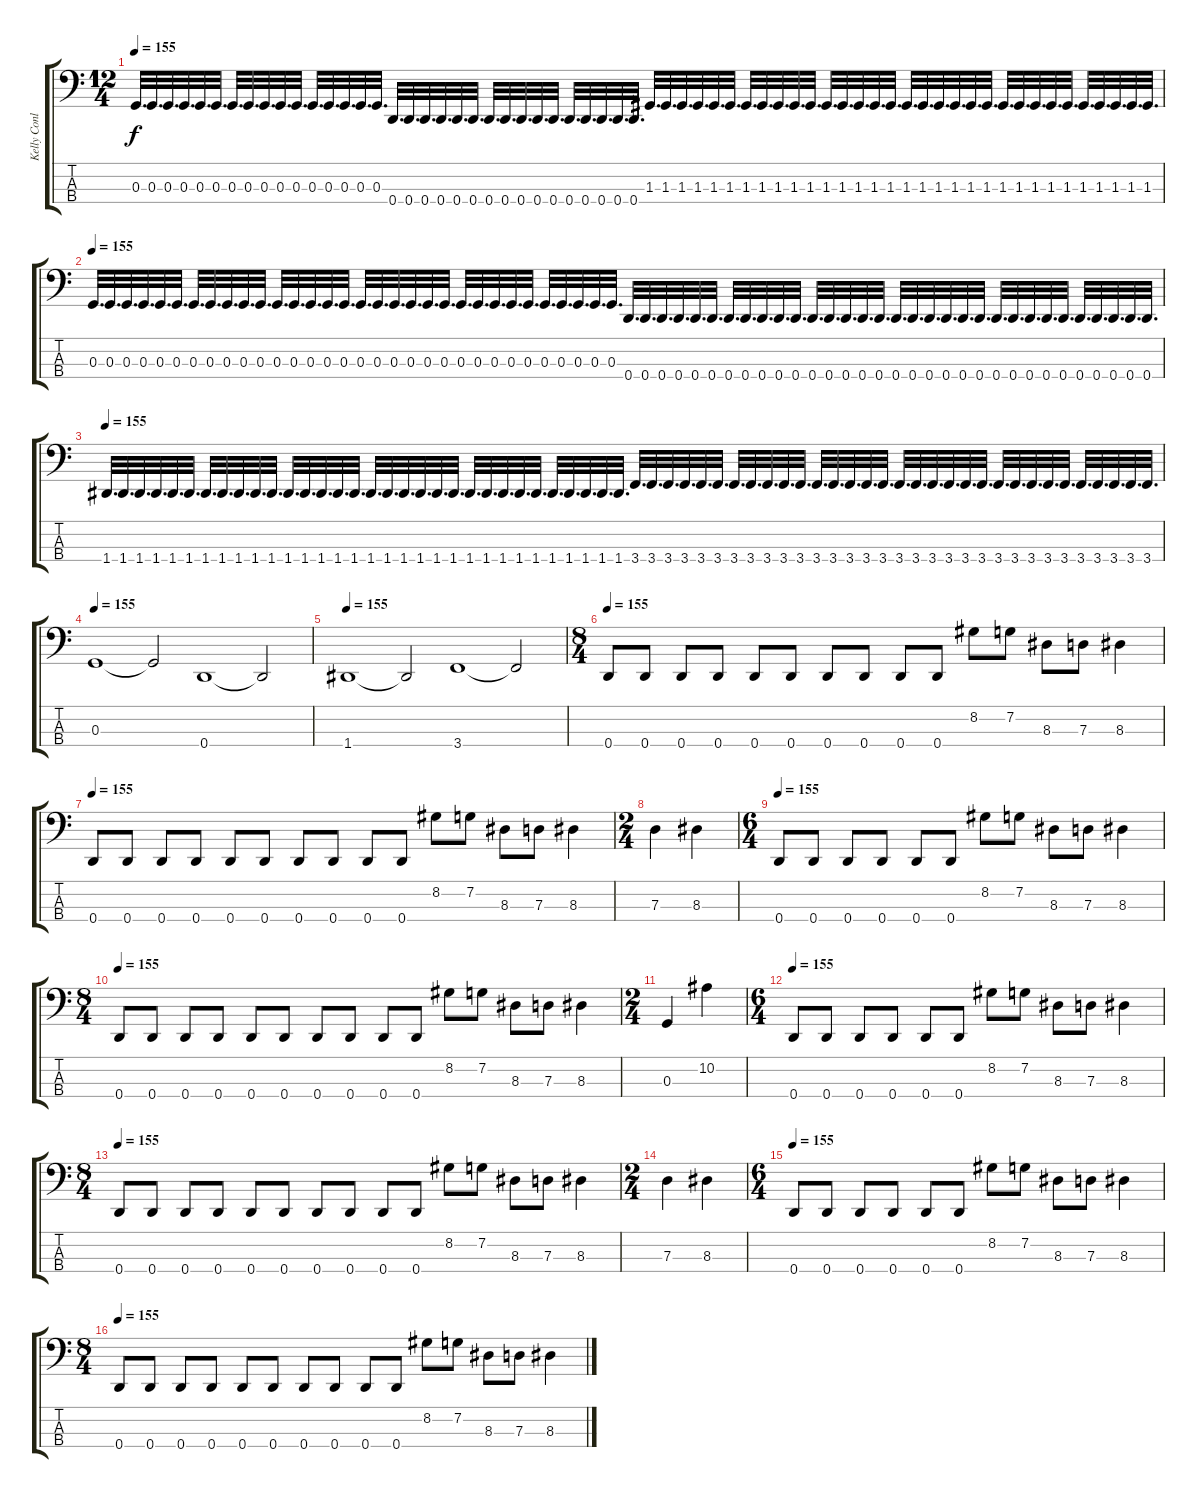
\track ("Kelly Conlon" "Kelly Conl") {instrument electricbassfinger}
\staff {score tabs}
\tuning (F2 C2 G1 D1) {hide}
\ts (12 4)
\tempo 155
\clef f4
\ks c
0.3.32{d dy f} 0.3.32{d} 0.3.32{d} 0.3.32{d} 0.3.32{d} 0.3.32{d} 0.3.32{d} 0.3.32{d} 0.3.32{d} 0.3.32{d} 0.3.32{d} 0.3.32{d} 0.3.32{d} 0.3.32{d} 0.3.32{d} 0.3.32{d} 0.4.32{d} 0.4.32{d} 0.4.32{d} 0.4.32{d} 0.4.32{d} 0.4.32{d} 0.4.32{d} 0.4.32{d} 0.4.32{d} 0.4.32{d} 0.4.32{d} 0.4.32{d} 0.4.32{d} 0.4.32{d} 0.4.32{d} 0.4.32{d} 1.3.32{d} 1.3.32{d} 1.3.32{d} 1.3.32{d} 1.3.32{d} 1.3.32{d} 1.3.32{d} 1.3.32{d} 1.3.32{d} 1.3.32{d} 1.3.32{d} 1.3.32{d} 1.3.32{d} 1.3.32{d} 1.3.32{d} 1.3.32{d} 1.3.32{d} 1.3.32{d} 1.3.32{d} 1.3.32{d} 1.3.32{d} 1.3.32{d} 1.3.32{d} 1.3.32{d} 1.3.32{d} 1.3.32{d} 1.3.32{d} 1.3.32{d} 1.3.32{d} 1.3.32{d} 1.3.32{d} 1.3.32{d} |
\tempo 155
0.3.32{d} 0.3.32{d} 0.3.32{d} 0.3.32{d} 0.3.32{d} 0.3.32{d} 0.3.32{d} 0.3.32{d} 0.3.32{d} 0.3.32{d} 0.3.32{d} 0.3.32{d} 0.3.32{d} 0.3.32{d} 0.3.32{d} 0.3.32{d} 0.3.32{d} 0.3.32{d} 0.3.32{d} 0.3.32{d} 0.3.32{d} 0.3.32{d} 0.3.32{d} 0.3.32{d} 0.3.32{d} 0.3.32{d} 0.3.32{d} 0.3.32{d} 0.3.32{d} 0.3.32{d} 0.3.32{d} 0.3.32{d} 0.4.32{d} 0.4.32{d} 0.4.32{d} 0.4.32{d} 0.4.32{d} 0.4.32{d} 0.4.32{d} 0.4.32{d} 0.4.32{d} 0.4.32{d} 0.4.32{d} 0.4.32{d} 0.4.32{d} 0.4.32{d} 0.4.32{d} 0.4.32{d} 0.4.32{d} 0.4.32{d} 0.4.32{d} 0.4.32{d} 0.4.32{d} 0.4.32{d} 0.4.32{d} 0.4.32{d} 0.4.32{d} 0.4.32{d} 0.4.32{d} 0.4.32{d} 0.4.32{d} 0.4.32{d} 0.4.32{d} 0.4.32{d} |
\tempo 155
1.4.32{d} 1.4.32{d} 1.4.32{d} 1.4.32{d} 1.4.32{d} 1.4.32{d} 1.4.32{d} 1.4.32{d} 1.4.32{d} 1.4.32{d} 1.4.32{d} 1.4.32{d} 1.4.32{d} 1.4.32{d} 1.4.32{d} 1.4.32{d} 1.4.32{d} 1.4.32{d} 1.4.32{d} 1.4.32{d} 1.4.32{d} 1.4.32{d} 1.4.32{d} 1.4.32{d} 1.4.32{d} 1.4.32{d} 1.4.32{d} 1.4.32{d} 1.4.32{d} 1.4.32{d} 1.4.32{d} 1.4.32{d} 3.4.32{d} 3.4.32{d} 3.4.32{d} 3.4.32{d} 3.4.32{d} 3.4.32{d} 3.4.32{d} 3.4.32{d} 3.4.32{d} 3.4.32{d} 3.4.32{d} 3.4.32{d} 3.4.32{d} 3.4.32{d} 3.4.32{d} 3.4.32{d} 3.4.32{d} 3.4.32{d} 3.4.32{d} 3.4.32{d} 3.4.32{d} 3.4.32{d} 3.4.32{d} 3.4.32{d} 3.4.32{d} 3.4.32{d} 3.4.32{d} 3.4.32{d} 3.4.32{d} 3.4.32{d} 3.4.32{d} 3.4.32{d} |
\tempo 155
0.3.1 0.3{t}.2 0.4.1 0.4{t}.2 |
\tempo 155
1.4.1 1.4{t}.2 3.4.1 3.4{t}.2 |
\ts (8 4)
\tempo 155
0.4.8 0.4.8 0.4.8 0.4.8 0.4.8 0.4.8 0.4.8 0.4.8 0.4.8 0.4.8 8.2.8 7.2.8 8.3.8 7.3.8 8.3.4 |
\tempo 155
0.4.8 0.4.8 0.4.8 0.4.8 0.4.8 0.4.8 0.4.8 0.4.8 0.4.8 0.4.8 8.2.8 7.2.8 8.3.8 7.3.8 8.3.4 |
\ts (2 4)
7.3.4 8.3.4 |
\ts (6 4)
\tempo 155
0.4.8 0.4.8 0.4.8 0.4.8 0.4.8 0.4.8 8.2.8 7.2.8 8.3.8 7.3.8 8.3.4 |
\ts (8 4)
\tempo 155
0.4.8 0.4.8 0.4.8 0.4.8 0.4.8 0.4.8 0.4.8 0.4.8 0.4.8 0.4.8 8.2.8 7.2.8 8.3.8 7.3.8 8.3.4 |
\ts (2 4)
0.3.4 10.2.4 |
\ts (6 4)
\tempo 155
0.4.8 0.4.8 0.4.8 0.4.8 0.4.8 0.4.8 8.2.8 7.2.8 8.3.8 7.3.8 8.3.4 |
\ts (8 4)
\tempo 155
0.4.8 0.4.8 0.4.8 0.4.8 0.4.8 0.4.8 0.4.8 0.4.8 0.4.8 0.4.8 8.2.8 7.2.8 8.3.8 7.3.8 8.3.4 |
\ts (2 4)
7.3.4 8.3.4 |
\ts (6 4)
\tempo 155
0.4.8 0.4.8 0.4.8 0.4.8 0.4.8 0.4.8 8.2.8 7.2.8 8.3.8 7.3.8 8.3.4 |
\ts (8 4)
\tempo 155
0.4.8 0.4.8 0.4.8 0.4.8 0.4.8 0.4.8 0.4.8 0.4.8 0.4.8 0.4.8 8.2.8 7.2.8 8.3.8 7.3.8 8.3.4
